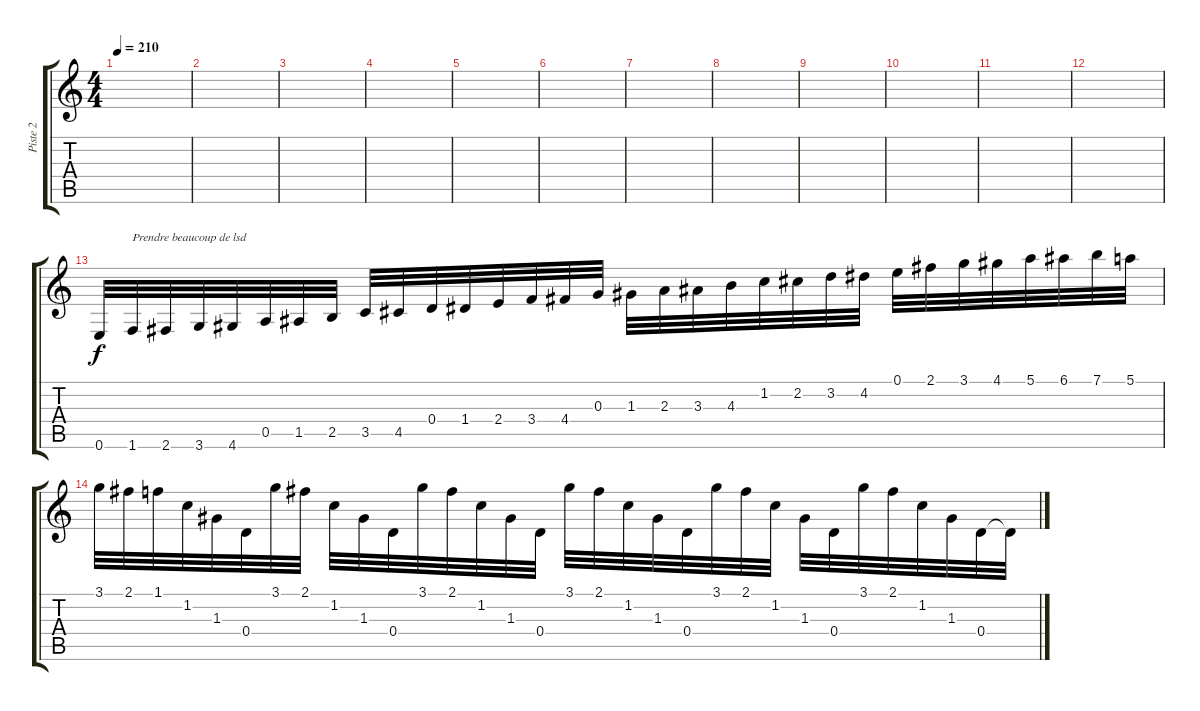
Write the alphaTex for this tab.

\track ("Piste 2" "Piste 2") {instrument acousticguitarnylon}
\staff {score tabs}
\tuning (E4 B3 G3 D3 A2 E2) {hide}
\ts (4 4)
\tempo 210
\clef g2
\ks c
|
|
|
|
|
|
|
|
|
|
|
|
0.6.32 1.6.32{txt "Prendre beaucoup de lsd"} 2.6.32 3.6.32 4.6.32 0.5.32 1.5.32 2.5.32 3.5.32 4.5.32 0.4.32 1.4.32 2.4.32 3.4.32 4.4.32 0.3.32 1.3.32 2.3.32 3.3.32 4.3.32 1.2.32 2.2.32 3.2.32 4.2.32 0.1.32 2.1.32 3.1.32 4.1.32 5.1.32 6.1.32 7.1.32 5.1.32 |
3.1.32 2.1.32 1.1.32 1.2.32 1.3.32 0.4.32 3.1.32 2.1.32 1.2.32 1.3.32 0.4.32 3.1.32 2.1.32 1.2.32 1.3.32 0.4.32 3.1.32 2.1.32 1.2.32 1.3.32 0.4.32 3.1.32 2.1.32 1.2.32 1.3.32 0.4.32 3.1.32 2.1.32 1.2.32 1.3.32 0.4.32 0.4{t}.32
